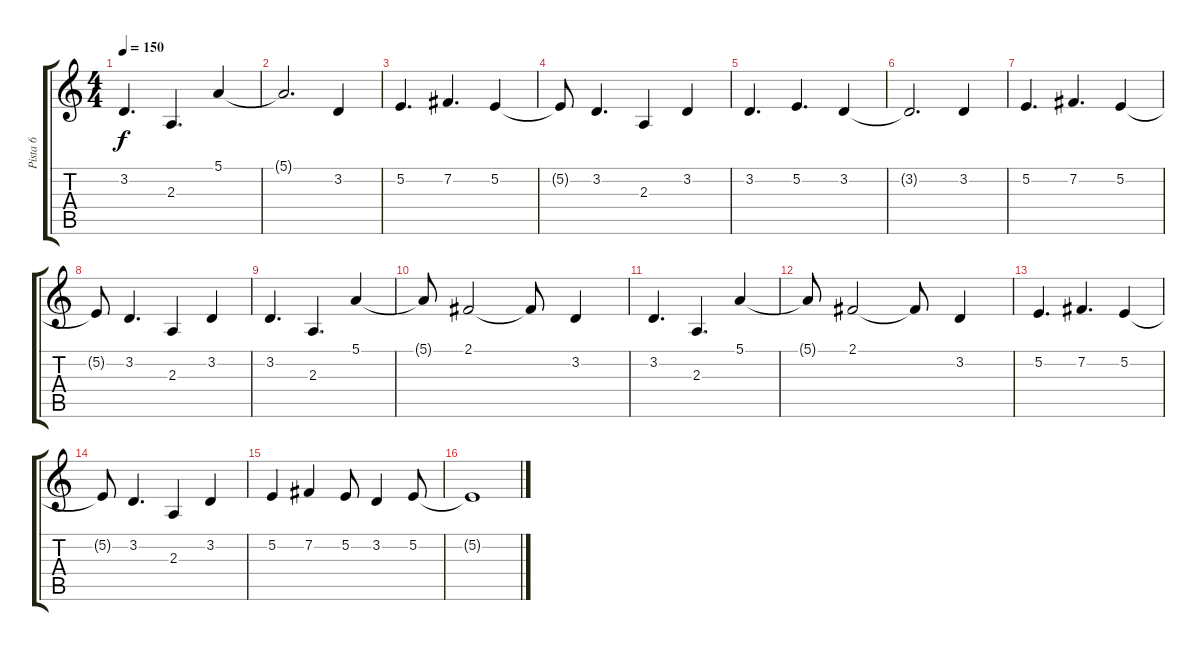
\track ("Pista 6" "Pista 6") {instrument electricgrandpiano}
\staff {score tabs}
\tuning (E4 B3 G3 D3 A2 E2) {hide}
\ts (4 4)
\tempo 150
\clef g2
\ks c
3.2.4{d dy f} 2.3.4{d} 5.1.4 |
5.1{t}.2{d} 3.2.4 |
5.2.4{d} 7.2.4{d} 5.2.4 |
5.2{t}.8 3.2.4{d} 2.3.4 3.2.4 |
3.2.4{d} 5.2.4{d} 3.2.4 |
3.2{t}.2{d} 3.2.4 |
5.2.4{d} 7.2.4{d} 5.2.4 |
5.2{t}.8 3.2.4{d} 2.3.4 3.2.4 |
3.2.4{d} 2.3.4{d} 5.1.4 |
5.1{t}.8 2.1.2 2.1{t}.8 3.2.4 |
3.2.4{d} 2.3.4{d} 5.1.4 |
5.1{t}.8 2.1.2 2.1{t}.8 3.2.4 |
5.2.4{d} 7.2.4{d} 5.2.4 |
5.2{t}.8 3.2.4{d} 2.3.4 3.2.4 |
5.2.4 7.2.4 5.2.8 3.2.4 5.2.8 |
5.2{t}.1
